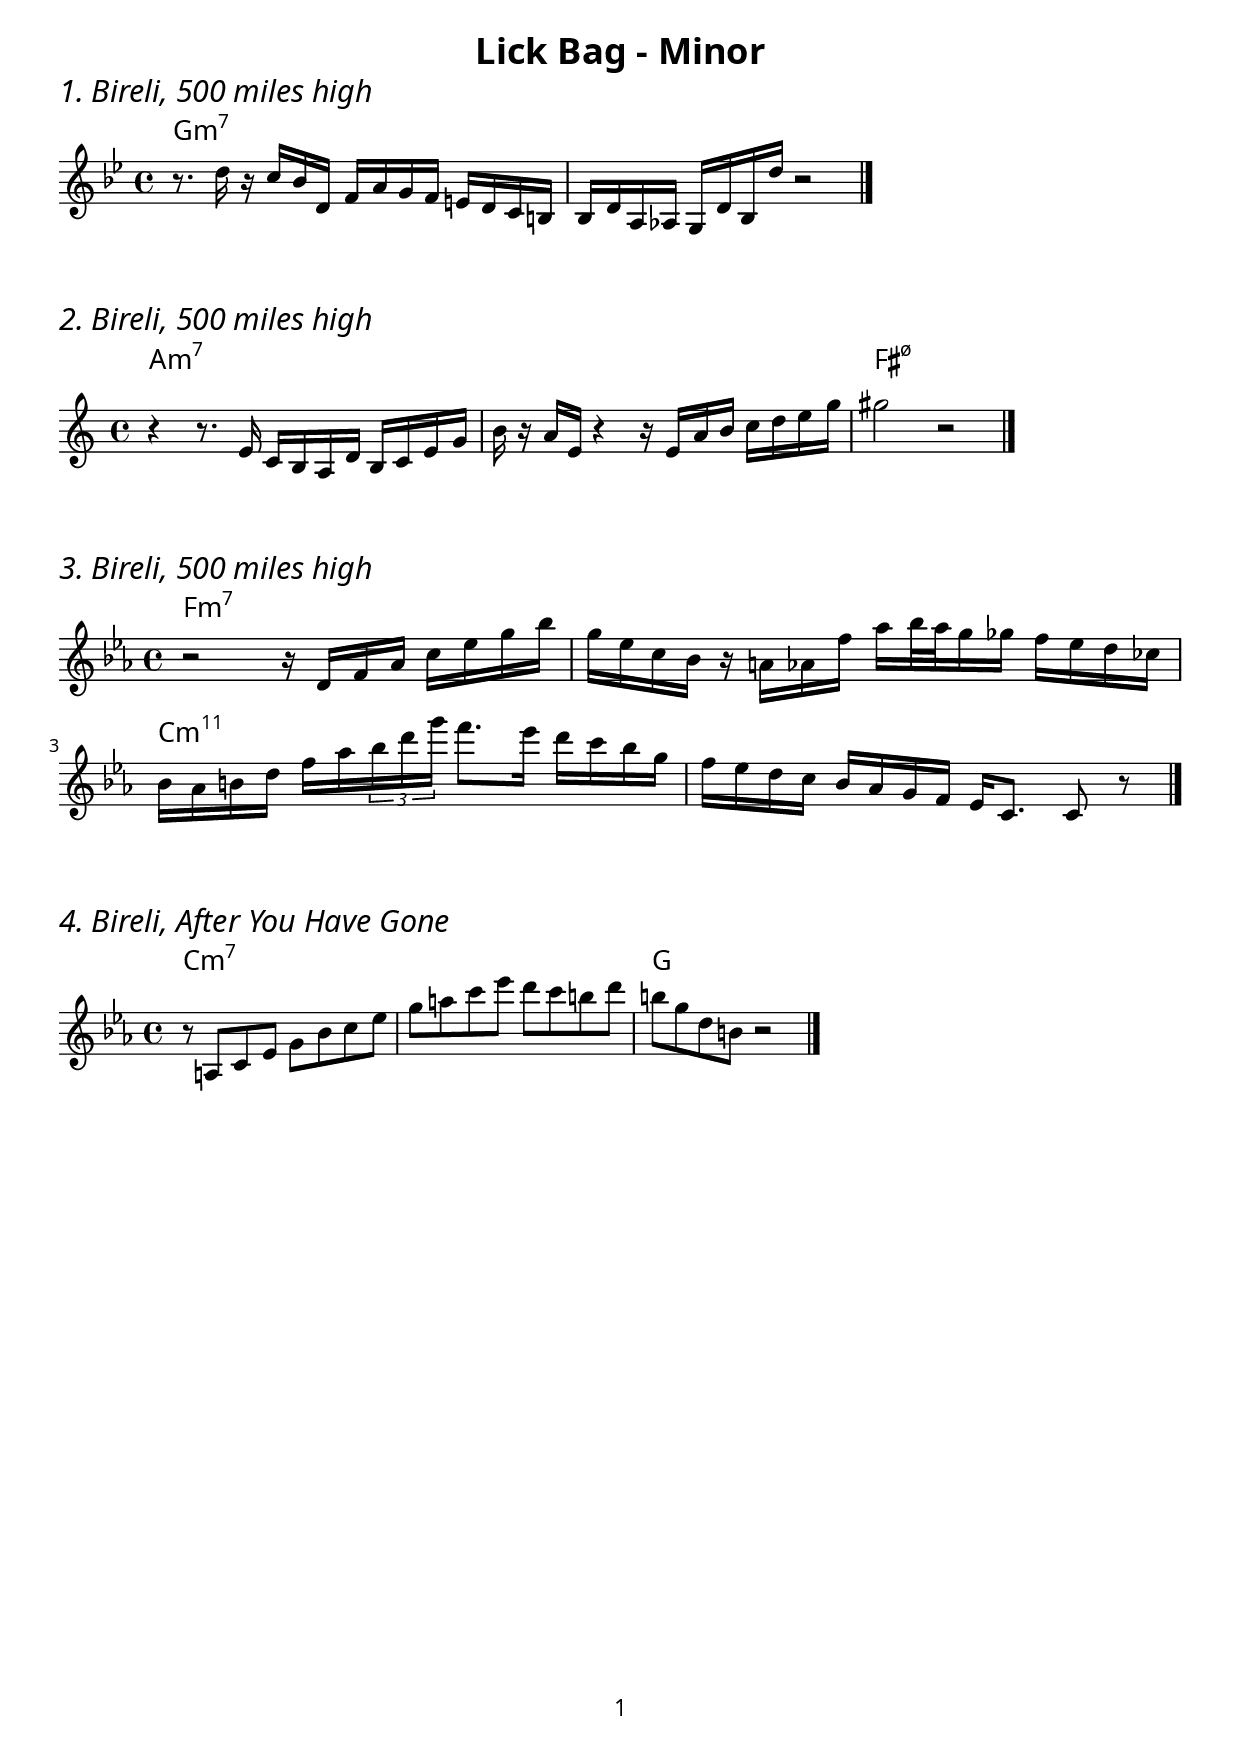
% {{{ PARAMETRI
  \version "2.18.2"
  myTitle = "Lick Bag - Minor"
  myTempo =  #(ly:make-moment 190 4)
  \include "LickBagHeader.ly"
% }}}

% {{{ LICK A
  lickA = \LickScore
    \time 4/4
    \key bes \major
    {
      r8. d'16 r16 c bes d, f a g f e d c b | bes d a aes g d' bes d' r2 |
    }
    \chordmode{
      g1:m7 | g1:m7 | 
    }
    #"Bireli"
    #"500 miles high"
% }}}

% {{{ LICK B
  lickB = \LickScore
    \time 4/4
    \key c \major
    {
      r4 r8. e16 c b a d b c e g | b r a e r4 r16 e a b c d e g | gis2 r2 |
    }
    \chordmode{
      a1:m7 | a1:m7 | fis1:m7.5- | 
    }
    #"Bireli"
    #"500 miles high"
% }}}

% {{{ LICK C
  lickC = \LickScore
    \time 4/4
    \key ees \major
    {
      r2 r16 d f aes c ees g bes | g ees c bes r a aes f' aes bes32 aes g16 ges f ees d ces |
      bes aes b d f aes \tuplet 3/2 {bes d g} f8. ees16 d c bes g | f ees d c bes aes g f ees c8. c8 r8 |
    }
    \chordmode{
      f1:m7 | f1:m7 | c1:m11 | c1:m11 | 
    }
    #"Bireli"
    #"500 miles high"
% }}}

% {{{ LICK D
  lickD = \LickScore
    \time 4/4
    \key ees \major
    {
      r8 a c ees g bes c ees | g a c ees d c b d | b g d b r2 |
    }
    \chordmode{
      c1:m7 | c1:m7 | g1 | \bar "|."
    }
    #"Bireli"
    #"After You Have Gone"
% }}}

% {{{ BOOKS
  \book{
    \bookOutputSuffix "C"    
    \lickA
    \lickB
    \lickC
    \lickD
  }
% }}}
